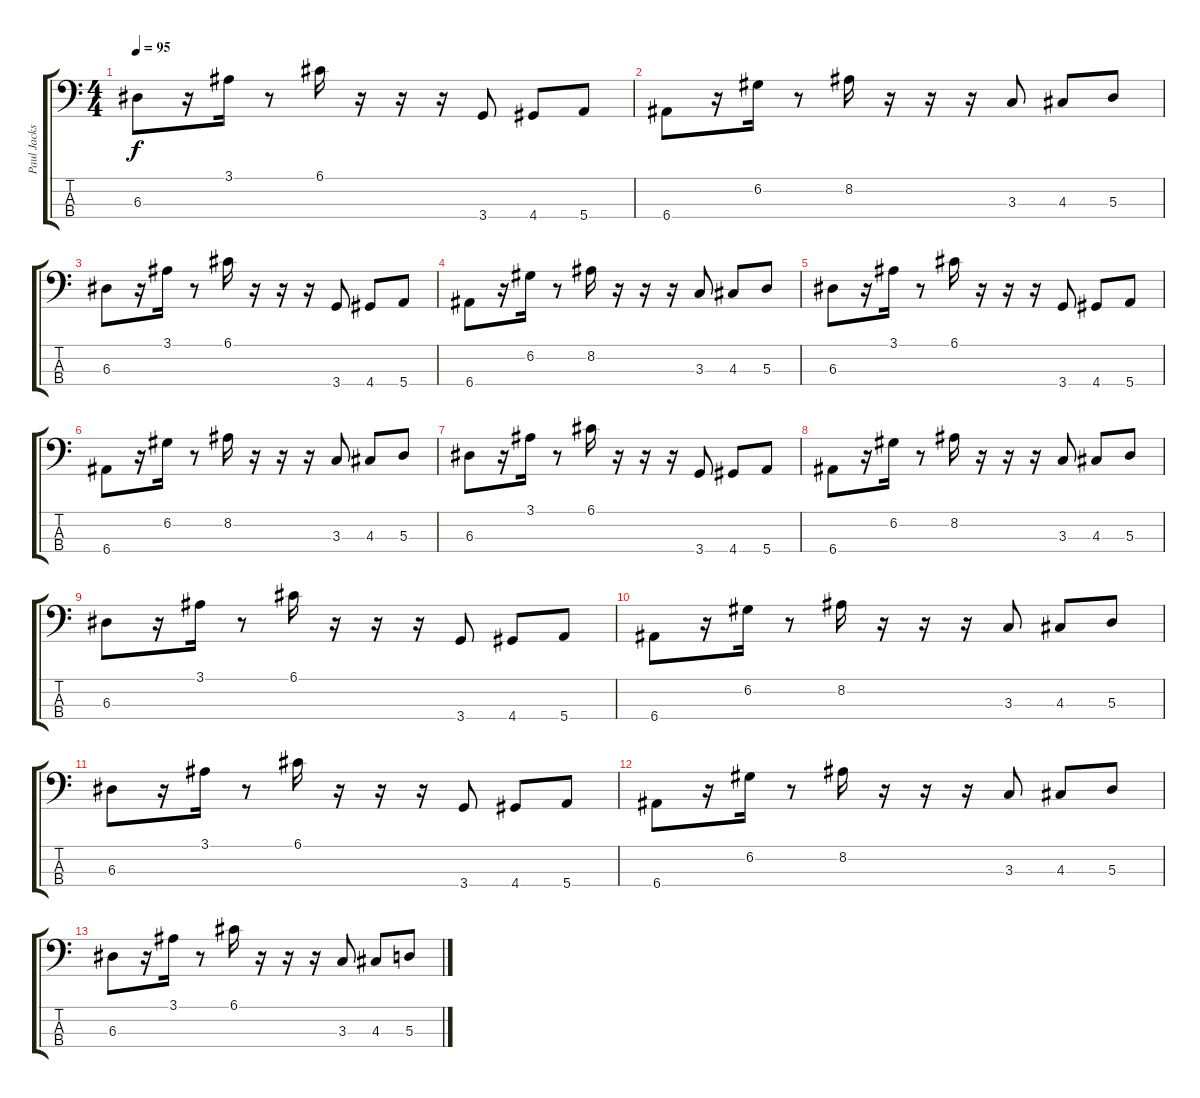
\track ("Paul Jackson (basse)" "Paul Jacks") {instrument synthbass1}
\staff {score tabs}
\tuning (G2 D2 A1 E1) {hide}
\ts (4 4)
\tempo 95
\clef f4
\ks c
6.3.8{dy f} r.16 3.1.16 r.8 6.1.16 r.16 r.16 r.16 3.4.8 4.4.8 5.4.8 |
6.4.8 r.16 6.2.16 r.8 8.2.16 r.16 r.16 r.16 3.3.8 4.3.8 5.3.8 |
6.3.8 r.16 3.1.16 r.8 6.1.16 r.16 r.16 r.16 3.4.8 4.4.8 5.4.8 |
6.4.8 r.16 6.2.16 r.8 8.2.16 r.16 r.16 r.16 3.3.8 4.3.8 5.3.8 |
6.3.8 r.16 3.1.16 r.8 6.1.16 r.16 r.16 r.16 3.4.8 4.4.8 5.4.8 |
6.4.8 r.16 6.2.16 r.8 8.2.16 r.16 r.16 r.16 3.3.8 4.3.8 5.3.8 |
6.3.8 r.16 3.1.16 r.8 6.1.16 r.16 r.16 r.16 3.4.8 4.4.8 5.4.8 |
6.4.8 r.16 6.2.16 r.8 8.2.16 r.16 r.16 r.16 3.3.8 4.3.8 5.3.8 |
6.3.8 r.16 3.1.16 r.8 6.1.16 r.16 r.16 r.16 3.4.8 4.4.8 5.4.8 |
6.4.8 r.16 6.2.16 r.8 8.2.16 r.16 r.16 r.16 3.3.8 4.3.8 5.3.8 |
6.3.8 r.16 3.1.16 r.8 6.1.16 r.16 r.16 r.16 3.4.8 4.4.8 5.4.8 |
6.4.8 r.16 6.2.16 r.8 8.2.16 r.16 r.16 r.16 3.3.8 4.3.8 5.3.8 |
6.3.8 r.16 3.1.16 r.8 6.1.16 r.16 r.16 r.16 3.3.8 4.3.8 5.3.8
